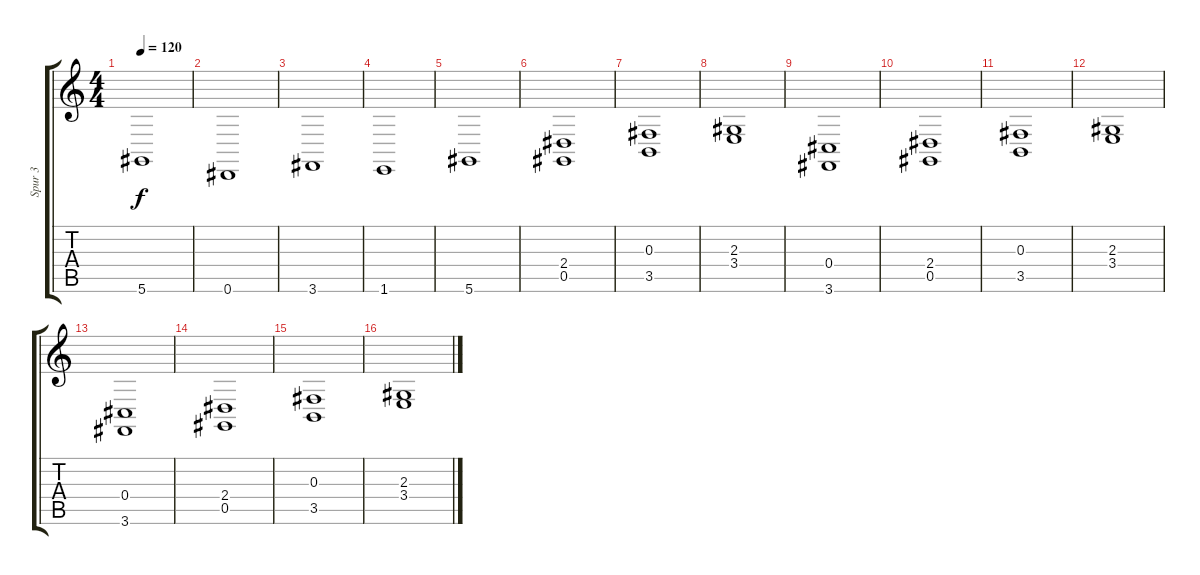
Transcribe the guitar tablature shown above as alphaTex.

\track ("Spur 3" "Spur 3") {instrument stringensemble1}
\staff {score tabs}
\tuning (Eb4 Bb3 Gb3 Db3 Ab2 Eb2) {hide}
\ts (4 4)
\tempo 120
\clef g2
\ks c
5.6.1{dy f} |
0.6.1 |
3.6.1 |
1.6.1 |
5.6.1 |
(2.4 0.5).1 |
(0.3 3.5).1 |
(2.3 3.4).1 |
(0.4 3.6).1 |
(2.4 0.5).1 |
(0.3 3.5).1 |
(2.3 3.4).1 |
(0.4 3.6).1 |
(2.4 0.5).1 |
(0.3 3.5).1 |
(2.3 3.4).1
